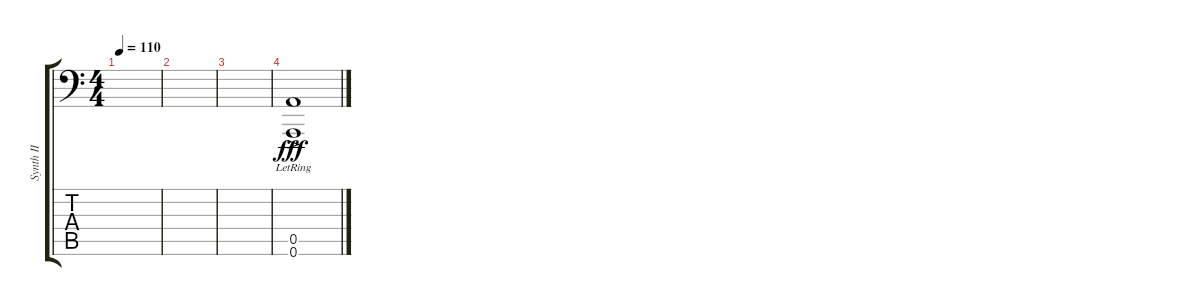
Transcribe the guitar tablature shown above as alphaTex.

\track ("Synth II" "Synth II") {instrument electricpiano1}
\staff {score tabs}
\tuning (E4 B3 G3 D3 A2 A1) {hide}
\ts (4 4)
\tempo 110
\clef f4
\ks c
|
|
|
(0.5{ac lr} 0.6{ac lr}).1{dy fff instrument brightacousticpiano}
